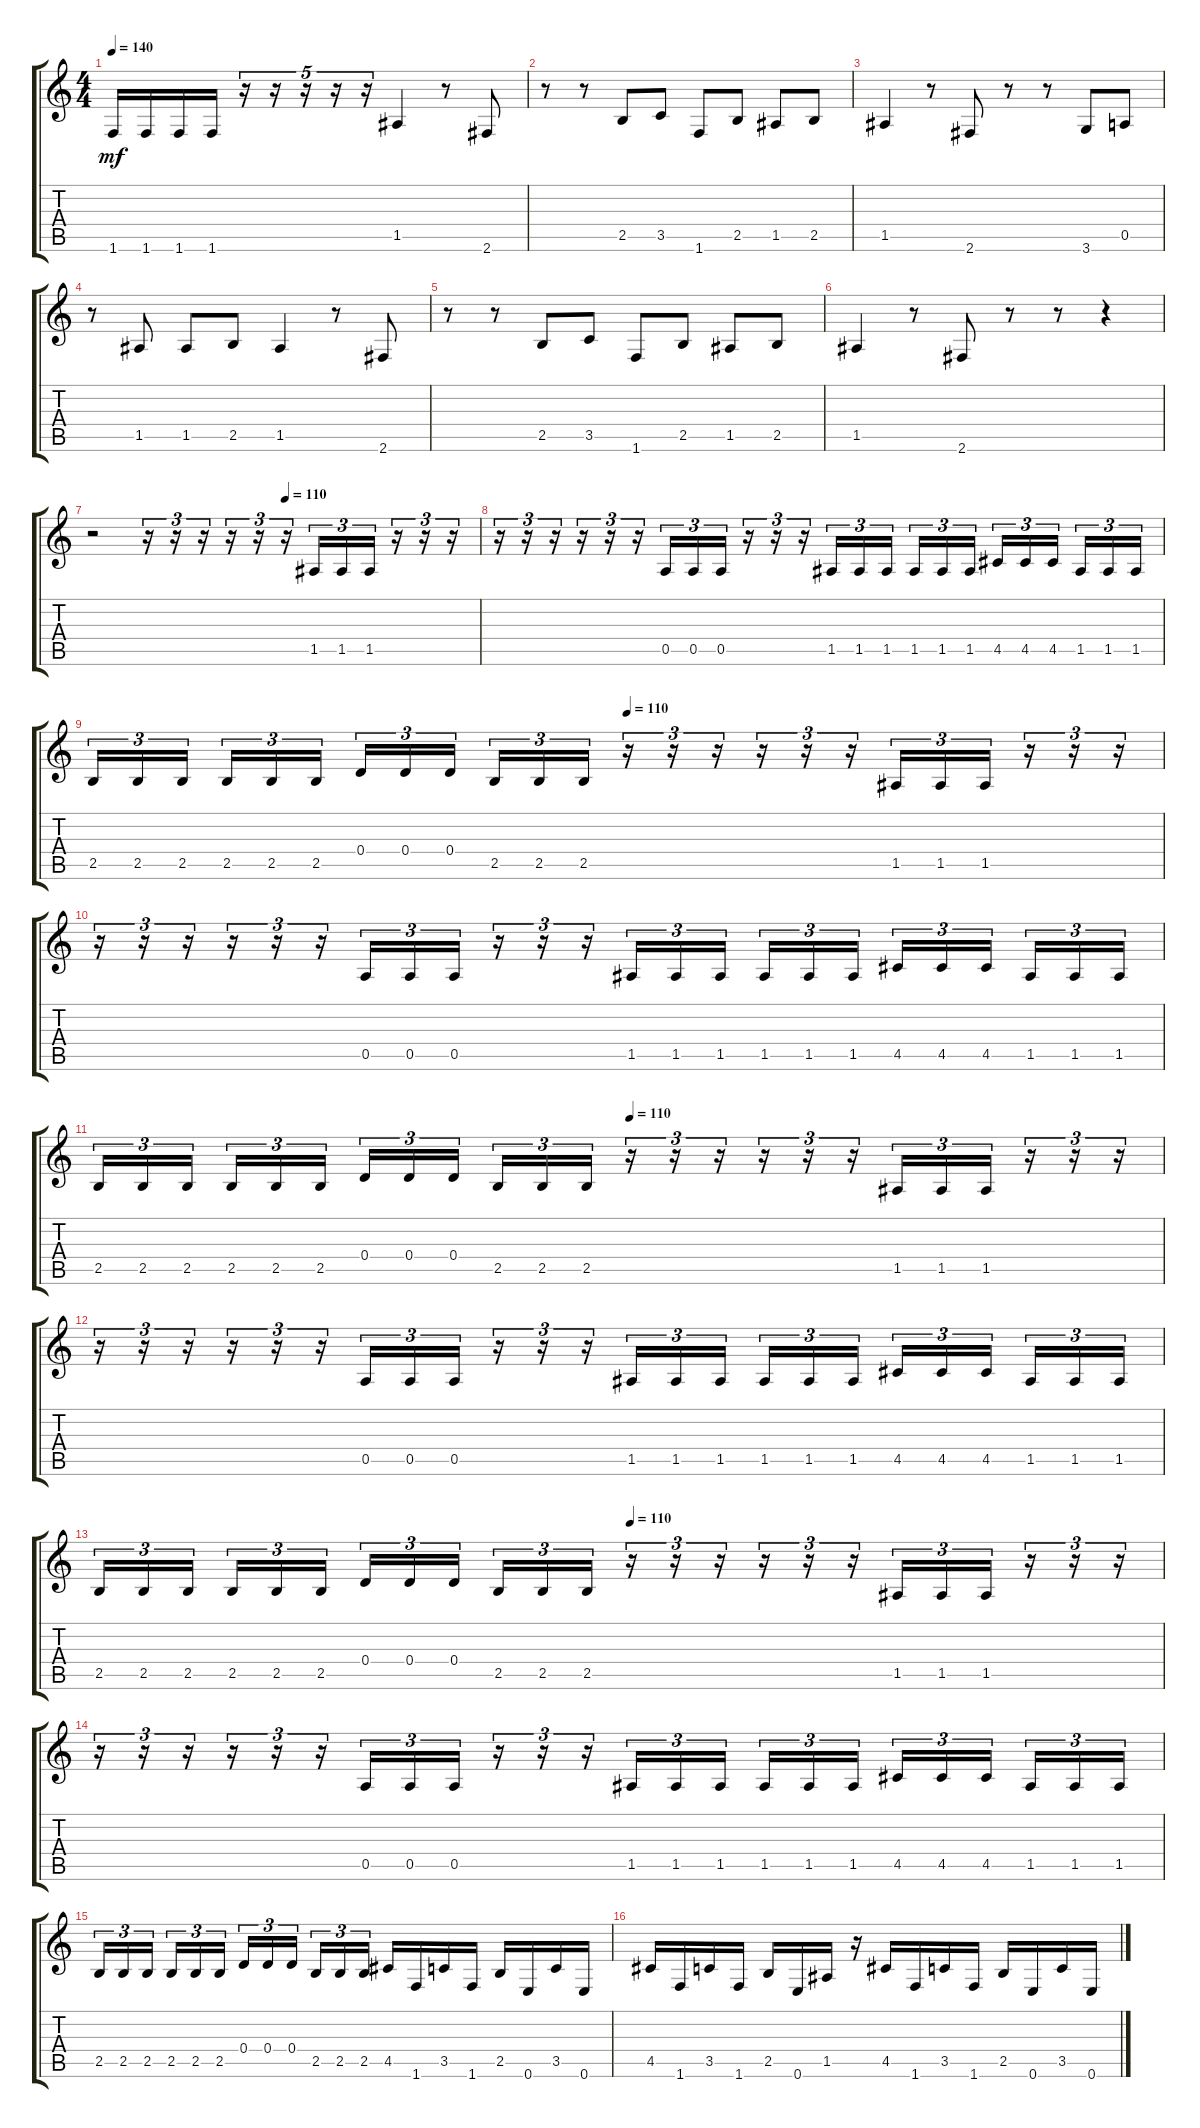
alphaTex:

\track "" {instrument distortionguitar}
\staff {score tabs}
\tuning (E4 B3 G3 D3 A2 E2) {hide}
\ts (4 4)
\tempo 140
\clef g2
\ks c
1.6.16{dy mf} 1.6.16 1.6.16 1.6.16 r.16{tu (5 4)} r.16{tu (5 4)} r.16{tu (5 4)} r.16{tu (5 4)} r.16{tu (5 4)} 1.5.4 r.8 2.6.8 |
r.8 r.8 2.5.8 3.5.8 1.6.8 2.5.8 1.5.8 2.5.8 |
1.5.4 r.8 2.6.8 r.8 r.8 3.6.8 0.5.8 |
r.8 1.5.8 1.5.8 2.5.8 1.5.4 r.8 2.6.8 |
r.8 r.8 2.5.8 3.5.8 1.6.8 2.5.8 1.5.8 2.5.8 |
1.5.4 r.8 2.6.8 r.8 r.8 r.4 |
\tempo (110 0.5)
r.2 r.16{tu (3 2)} r.16{tu (3 2)} r.16{tu (3 2)} r.16{tu (3 2)} r.16{tu (3 2)} r.16{tu (3 2)} 1.5.16{tu (3 2)} 1.5.16{tu (3 2)} 1.5.16{tu (3 2)} r.16{tu (3 2)} r.16{tu (3 2)} r.16{tu (3 2)} |
r.16{tu (3 2)} r.16{tu (3 2)} r.16{tu (3 2)} r.16{tu (3 2)} r.16{tu (3 2)} r.16{tu (3 2)} 0.5.16{tu (3 2)} 0.5.16{tu (3 2)} 0.5.16{tu (3 2)} r.16{tu (3 2)} r.16{tu (3 2)} r.16{tu (3 2)} 1.5.16{tu (3 2)} 1.5.16{tu (3 2)} 1.5.16{tu (3 2)} 1.5.16{tu (3 2)} 1.5.16{tu (3 2)} 1.5.16{tu (3 2)} 4.5.16{tu (3 2)} 4.5.16{tu (3 2)} 4.5.16{tu (3 2)} 1.5.16{tu (3 2)} 1.5.16{tu (3 2)} 1.5.16{tu (3 2)} |
\tempo (110 0.5)
2.5.16{tu (3 2)} 2.5.16{tu (3 2)} 2.5.16{tu (3 2)} 2.5.16{tu (3 2)} 2.5.16{tu (3 2)} 2.5.16{tu (3 2)} 0.4.16{tu (3 2)} 0.4.16{tu (3 2)} 0.4.16{tu (3 2)} 2.5.16{tu (3 2)} 2.5.16{tu (3 2)} 2.5.16{tu (3 2)} r.16{tu (3 2)} r.16{tu (3 2)} r.16{tu (3 2)} r.16{tu (3 2)} r.16{tu (3 2)} r.16{tu (3 2)} 1.5.16{tu (3 2)} 1.5.16{tu (3 2)} 1.5.16{tu (3 2)} r.16{tu (3 2)} r.16{tu (3 2)} r.16{tu (3 2)} |
r.16{tu (3 2)} r.16{tu (3 2)} r.16{tu (3 2)} r.16{tu (3 2)} r.16{tu (3 2)} r.16{tu (3 2)} 0.5.16{tu (3 2)} 0.5.16{tu (3 2)} 0.5.16{tu (3 2)} r.16{tu (3 2)} r.16{tu (3 2)} r.16{tu (3 2)} 1.5.16{tu (3 2)} 1.5.16{tu (3 2)} 1.5.16{tu (3 2)} 1.5.16{tu (3 2)} 1.5.16{tu (3 2)} 1.5.16{tu (3 2)} 4.5.16{tu (3 2)} 4.5.16{tu (3 2)} 4.5.16{tu (3 2)} 1.5.16{tu (3 2)} 1.5.16{tu (3 2)} 1.5.16{tu (3 2)} |
\tempo (110 0.5)
2.5.16{tu (3 2)} 2.5.16{tu (3 2)} 2.5.16{tu (3 2)} 2.5.16{tu (3 2)} 2.5.16{tu (3 2)} 2.5.16{tu (3 2)} 0.4.16{tu (3 2)} 0.4.16{tu (3 2)} 0.4.16{tu (3 2)} 2.5.16{tu (3 2)} 2.5.16{tu (3 2)} 2.5.16{tu (3 2)} r.16{tu (3 2)} r.16{tu (3 2)} r.16{tu (3 2)} r.16{tu (3 2)} r.16{tu (3 2)} r.16{tu (3 2)} 1.5.16{tu (3 2)} 1.5.16{tu (3 2)} 1.5.16{tu (3 2)} r.16{tu (3 2)} r.16{tu (3 2)} r.16{tu (3 2)} |
r.16{tu (3 2)} r.16{tu (3 2)} r.16{tu (3 2)} r.16{tu (3 2)} r.16{tu (3 2)} r.16{tu (3 2)} 0.5.16{tu (3 2)} 0.5.16{tu (3 2)} 0.5.16{tu (3 2)} r.16{tu (3 2)} r.16{tu (3 2)} r.16{tu (3 2)} 1.5.16{tu (3 2)} 1.5.16{tu (3 2)} 1.5.16{tu (3 2)} 1.5.16{tu (3 2)} 1.5.16{tu (3 2)} 1.5.16{tu (3 2)} 4.5.16{tu (3 2)} 4.5.16{tu (3 2)} 4.5.16{tu (3 2)} 1.5.16{tu (3 2)} 1.5.16{tu (3 2)} 1.5.16{tu (3 2)} |
\tempo (110 0.5)
2.5.16{tu (3 2)} 2.5.16{tu (3 2)} 2.5.16{tu (3 2)} 2.5.16{tu (3 2)} 2.5.16{tu (3 2)} 2.5.16{tu (3 2)} 0.4.16{tu (3 2)} 0.4.16{tu (3 2)} 0.4.16{tu (3 2)} 2.5.16{tu (3 2)} 2.5.16{tu (3 2)} 2.5.16{tu (3 2)} r.16{tu (3 2)} r.16{tu (3 2)} r.16{tu (3 2)} r.16{tu (3 2)} r.16{tu (3 2)} r.16{tu (3 2)} 1.5.16{tu (3 2)} 1.5.16{tu (3 2)} 1.5.16{tu (3 2)} r.16{tu (3 2)} r.16{tu (3 2)} r.16{tu (3 2)} |
r.16{tu (3 2)} r.16{tu (3 2)} r.16{tu (3 2)} r.16{tu (3 2)} r.16{tu (3 2)} r.16{tu (3 2)} 0.5.16{tu (3 2)} 0.5.16{tu (3 2)} 0.5.16{tu (3 2)} r.16{tu (3 2)} r.16{tu (3 2)} r.16{tu (3 2)} 1.5.16{tu (3 2)} 1.5.16{tu (3 2)} 1.5.16{tu (3 2)} 1.5.16{tu (3 2)} 1.5.16{tu (3 2)} 1.5.16{tu (3 2)} 4.5.16{tu (3 2)} 4.5.16{tu (3 2)} 4.5.16{tu (3 2)} 1.5.16{tu (3 2)} 1.5.16{tu (3 2)} 1.5.16{tu (3 2)} |
2.5.16{tu (3 2)} 2.5.16{tu (3 2)} 2.5.16{tu (3 2)} 2.5.16{tu (3 2)} 2.5.16{tu (3 2)} 2.5.16{tu (3 2)} 0.4.16{tu (3 2)} 0.4.16{tu (3 2)} 0.4.16{tu (3 2)} 2.5.16{tu (3 2)} 2.5.16{tu (3 2)} 2.5.16{tu (3 2)} 4.5.16 1.6.16 3.5.16 1.6.16 2.5.16 0.6.16 3.5.16 0.6.16 |
4.5.16 1.6.16 3.5.16 1.6.16 2.5.16 0.6.16 1.5.16 r.16 4.5.16 1.6.16 3.5.16 1.6.16 2.5.16 0.6.16 3.5.16 0.6.16
